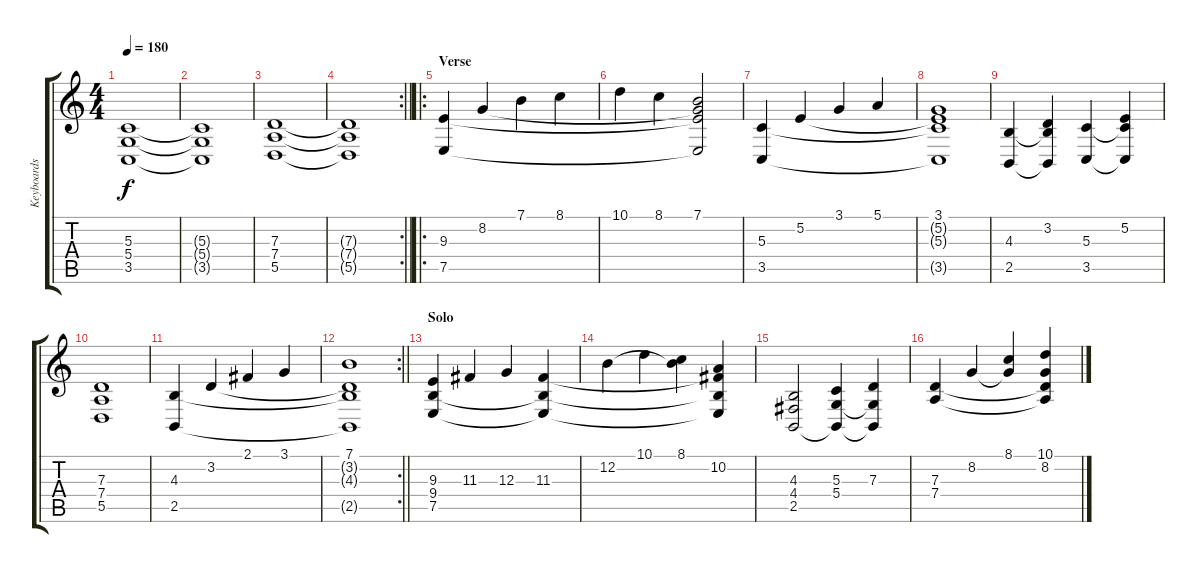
\track ("Keyboards 2" "Keyboards ") {instrument stringensemble1}
\staff {score tabs}
\tuning (E4 B3 G3 D3 A2 E2) {hide}
\ts (4 4)
\tempo 180
\clef g2
\ks c
(5.3 5.4 3.5).1{dy f} |
(5.3{t} 5.4{t} 3.5{t}).1 |
(7.3 7.4 5.5).1 |
\rc 2
\barLineRight lightlight
(7.3{t} 7.4{t} 5.5{t}).1 |
\ro
\section ("" "Verse")
(9.3 7.5).4 8.2.4 7.1.4 8.1.4 |
10.1.4 8.1.4 (7.1 8.2{t} 9.3{t} 7.5{t}).2 |
(5.3 3.5).4 5.2.4 3.1.4 5.1.4 |
(3.1 5.2{t} 5.3{t} 3.5{t}).1 |
(4.3 2.5).4 (3.2 4.3{t} 2.5{t}).4 (5.3 3.5).4 (5.2 5.3{t} 3.5{t}).4 |
(7.3 7.4 5.5).1 |
(4.3 2.5).4 3.2.4 2.1.4 3.1.4 |
\rc 2
\barLineRight lightlight
(7.1 3.2{t} 4.3{t} 2.5{t}).1 |
\section ("" "Solo")
(9.3 9.4 7.5).4 11.3.4 12.3.4 (11.3 9.4{t} 7.5{t}).4 |
12.2.4 10.1.4 (8.1 12.2{t}).4 (10.2 11.3{t} 9.4{t} 7.5{t}).4 |
(4.3 4.4 2.5).2 (5.3 5.4 2.5{t}).4 (7.3 5.4{t} 2.5{t}).4 |
(7.3 7.4).4 8.2.4 (8.1 8.2{t}).4 (10.1 8.2 7.3{t} 7.4{t}).4
